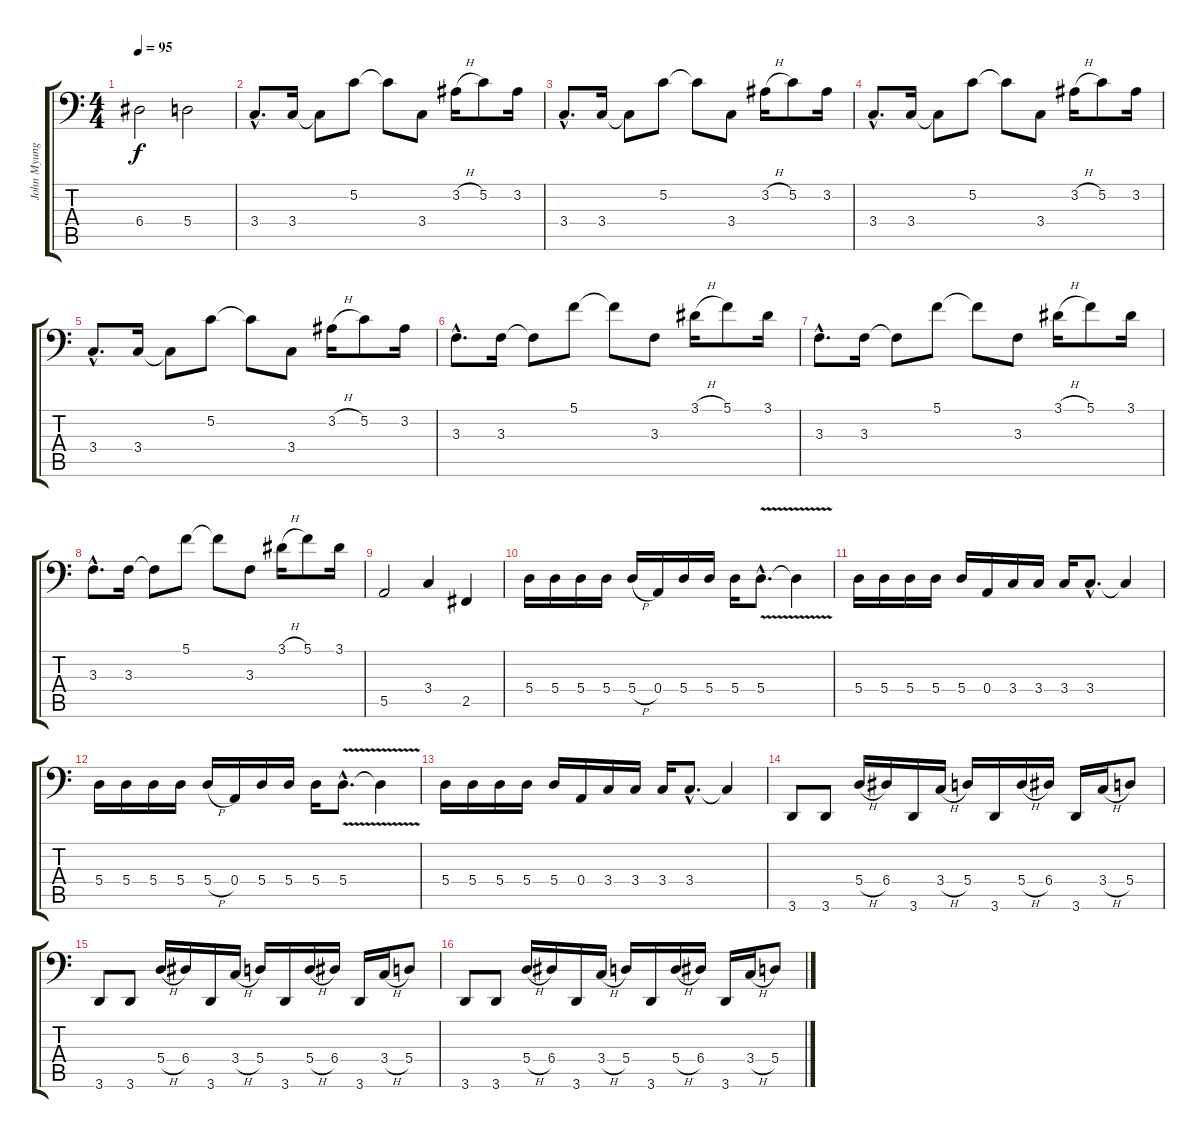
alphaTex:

\track ("John Myung" "John Myung") {instrument electricbassfinger}
\staff {score tabs}
\tuning (C3 G2 D2 A1 E1 B0) {hide}
\ts (4 4)
\tempo 95
\clef f4
\ks c
6.4.2{dy f} 5.4.2 |
3.4{hac}.8{d} 3.4.16 3.4{t}.8 5.2.8 5.2{t}.8 3.4.8 3.2{h}.16 5.2.8 3.2.16 |
3.4{hac}.8{d} 3.4.16 3.4{t}.8 5.2.8 5.2{t}.8 3.4.8 3.2{h}.16 5.2.8 3.2.16 |
3.4{hac}.8{d} 3.4.16 3.4{t}.8 5.2.8 5.2{t}.8 3.4.8 3.2{h}.16 5.2.8 3.2.16 |
3.4{hac}.8{d} 3.4.16 3.4{t}.8 5.2.8 5.2{t}.8 3.4.8 3.2{h}.16 5.2.8 3.2.16 |
3.3{hac}.8{d} 3.3.16 3.3{t}.8 5.1.8 5.1{t}.8 3.3.8 3.1{h}.16 5.1.8 3.1.16 |
3.3{hac}.8{d} 3.3.16 3.3{t}.8 5.1.8 5.1{t}.8 3.3.8 3.1{h}.16 5.1.8 3.1.16 |
3.3{hac}.8{d} 3.3.16 3.3{t}.8 5.1.8 5.1{t}.8 3.3.8 3.1{h}.16 5.1.8 3.1.16 |
5.5.2 3.4.4 2.5.4 |
5.4.16 5.4.16 5.4.16 5.4.16 5.4{h}.16 0.4.16 5.4.16 5.4.16 5.4.16 5.4{v hac}.8{d} 5.4{t}.4 |
5.4.16 5.4.16 5.4.16 5.4.16 5.4.16 0.4.16 3.4.16 3.4.16 3.4.16 3.4{hac}.8{d} 3.4{t}.4 |
5.4.16 5.4.16 5.4.16 5.4.16 5.4{h}.16 0.4.16 5.4.16 5.4.16 5.4.16 5.4{v hac}.8{d} 5.4{t}.4 |
5.4.16 5.4.16 5.4.16 5.4.16 5.4.16 0.4.16 3.4.16 3.4.16 3.4.16 3.4{hac}.8{d} 3.4{t}.4 |
3.6.8 3.6.8 5.4{h}.16 6.4.16 3.6.16 3.4{h}.16 5.4.16 3.6.16 5.4{h}.16 6.4.16 3.6.16 3.4{h}.16 5.4.8 |
3.6.8 3.6.8 5.4{h}.16 6.4.16 3.6.16 3.4{h}.16 5.4.16 3.6.16 5.4{h}.16 6.4.16 3.6.16 3.4{h}.16 5.4.8 |
3.6.8 3.6.8 5.4{h}.16 6.4.16 3.6.16 3.4{h}.16 5.4.16 3.6.16 5.4{h}.16 6.4.16 3.6.16 3.4{h}.16 5.4.8
